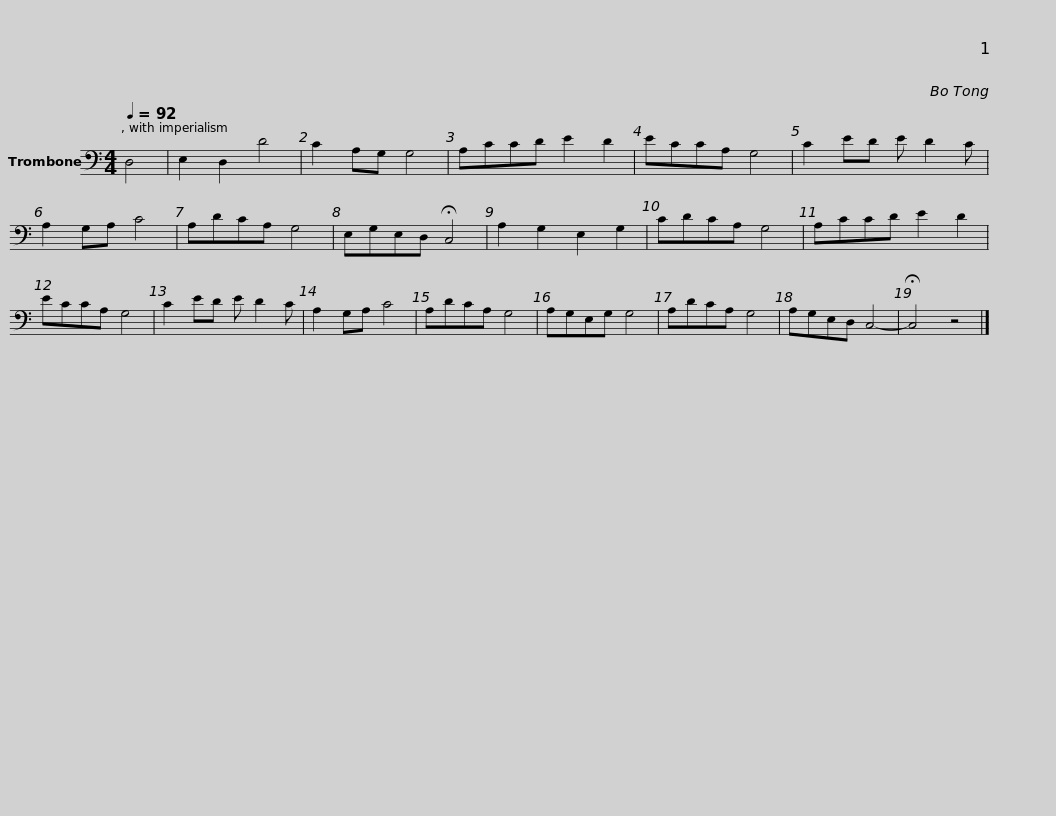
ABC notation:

X:1
L:1/8
Q:1/4=92
M:4/4
I:linebreak $
K:C
V:1 bass
V:1
 D,4 | E,2 D,2 D4 | C2 A,G, G,4 | A,CCD E2 D2 | ECCA, G,4 |$ %5
 C2 ED E D2 C | A,2 G,A, C4 | A,DCA, G,4 | E,G,E,D, !fermata!C,4 |$ A,2 G,2 E,2 G,2 | %10
 CDCA, G,4 | A,CCD E2 D2 | ECCA, G,4 |$ C2 ED E D2 C | A,2 G,A, C4 | %15
 A,DCA, G,4 | A,G,E,G, G,4 |$ A,DCA, G,4 | A,G,E,D, C,4- | !fermata!C,4 z4 |] %20
